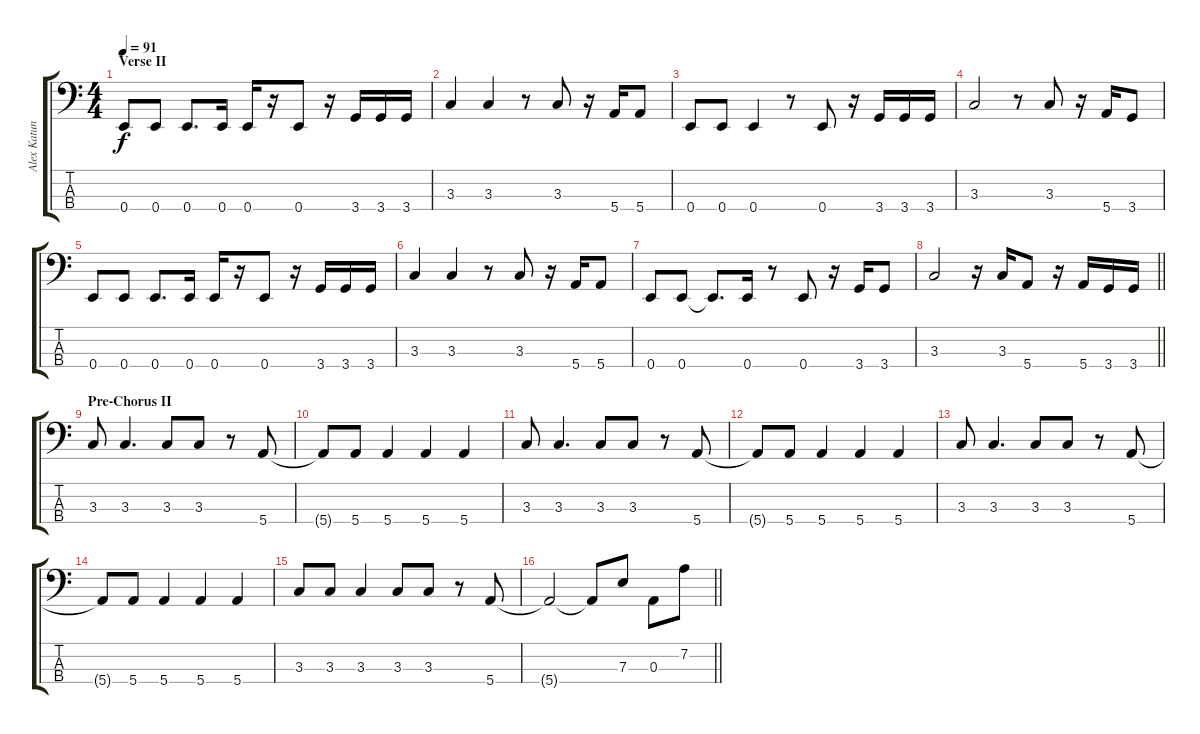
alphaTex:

\track ("Alex Katunich" "Alex Katun") {instrument electricbassfinger}
\staff {score tabs}
\tuning (G2 D2 A1 E1) {hide}
\ts (4 4)
\section ("" "Verse II")
\tempo 91
\clef f4
\ks c
0.4.8{dy f} 0.4.8 0.4.8{d} 0.4.16 0.4.16 r.16 0.4.8 r.16 3.4.16 3.4.16 3.4.16 |
3.3.4 3.3.4 r.8 3.3.8 r.16 5.4.16 5.4.8 |
0.4.8 0.4.8 0.4.4 r.8 0.4.8 r.16 3.4.16 3.4.16 3.4.16 |
3.3.2 r.8 3.3.8 r.16 5.4.16 3.4.8 |
0.4.8 0.4.8 0.4.8{d} 0.4.16 0.4.16 r.16 0.4.8 r.16 3.4.16 3.4.16 3.4.16 |
3.3.4 3.3.4 r.8 3.3.8 r.16 5.4.16 5.4.8 |
0.4.8 0.4.8 0.4{t}.8{d} 0.4.16 r.8 0.4.8 r.16 3.4.16 3.4.8 |
\barLineRight lightlight
3.3.2 r.16 3.3.16 5.4.8 r.16 5.4.16 3.4.16 3.4.16 |
\section ("" "Pre-Chorus II")
3.3.8 3.3.4{d} 3.3.8 3.3.8 r.8 5.4.8 |
5.4{t}.8 5.4.8 5.4.4 5.4.4 5.4.4 |
3.3.8 3.3.4{d} 3.3.8 3.3.8 r.8 5.4.8 |
5.4{t}.8 5.4.8 5.4.4 5.4.4 5.4.4 |
3.3.8 3.3.4{d} 3.3.8 3.3.8 r.8 5.4.8 |
5.4{t}.8 5.4.8 5.4.4 5.4.4 5.4.4 |
3.3.8 3.3.8 3.3.4 3.3.8 3.3.8 r.8 5.4.8 |
\barLineRight lightlight
5.4{t}.2 5.4{t}.8 7.3.8 0.3.8 7.2.8
